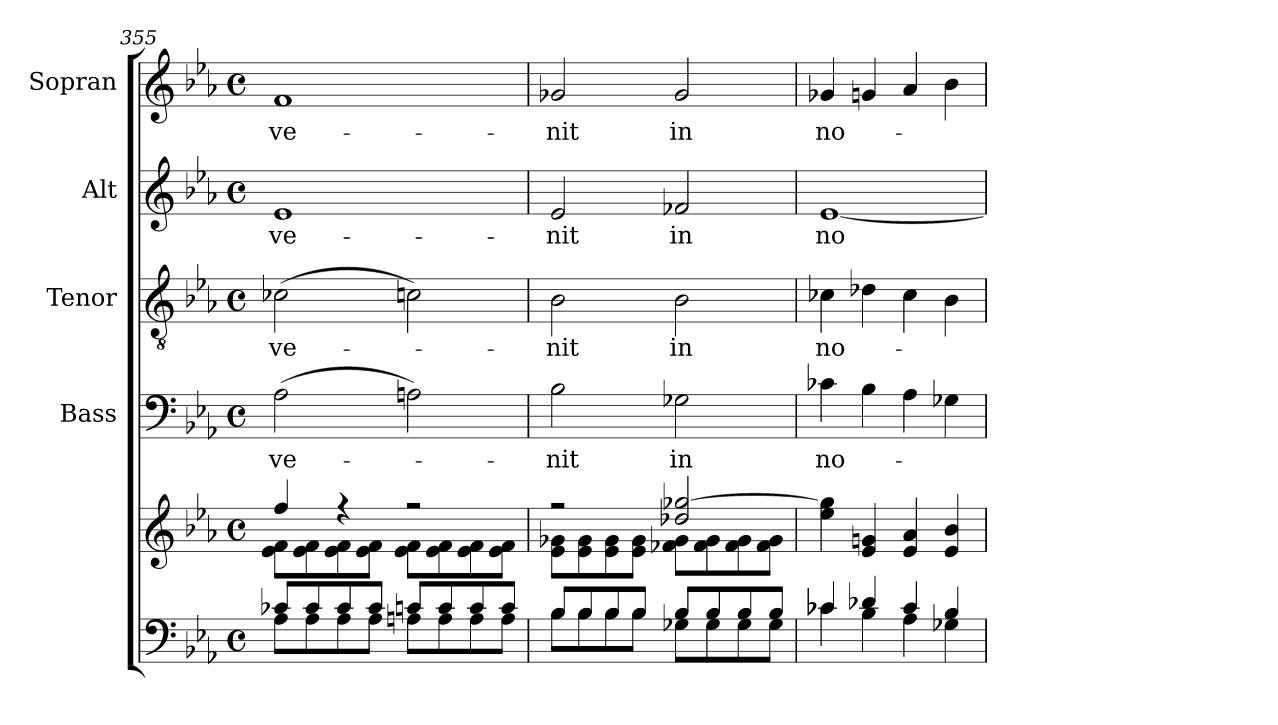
**kern	**kern	**kern	**text	**kern	**text	**kern	**text	**kern	**text
*part5	*part5	*part4	*part4	*part3	*part3	*part2	*part2	*part1	*part1
*staff6	*staff5	*staff4	*staff4	*staff3	*staff3	*staff2	*staff2	*staff1	*staff1
*	*	*I"Bass	*	*I"Tenor	*	*I"Alt	*	*I"Sopran	*
*	*	*I'B.	*	*I'T.	*	*I'A.	*	*I'S.	*
*clefF4	*clefG2	*clefF4	*	*clefGv2	*	*clefG2	*	*clefG2	*
*k[b-e-a-]	*k[b-e-a-]	*k[b-e-a-]	*	*k[b-e-a-]	*	*k[b-e-a-]	*	*k[b-e-a-]	*
*E-:	*E-:	*E-:	*	*E-:	*	*E-:	*	*E-:	*
*M4/4	*M4/4	*M4/4	*	*M4/4	*	*M4/4	*	*M4/4	*
*met(c)	*met(c)	*met(c)	*	*met(c)	*	*met(c)	*	*met(c)	*
=355	=355	=355	=355	=355	=355	=355	=355	=355	=355
*^	*^	*	*	*	*	*	*	*	*
!	!	!	!	!	!LO:LY:b	!	!LO:LY:b	!	!LO:LY:b	!	!LO:LY:b
8c-X/L	8A-\L	4ff/	8e-\ 8f\L	(>2A-\	ve-	(>2c-X\	ve-	1e-	ve-	1f	ve-
8c-/	8A-\	.	8e-\ 8f\	.	.	.	.	.	.	.	.
8c-/	8A-\	4rff	8e-\ 8f\	.	.	.	.	.	.	.	.
8c-/J	8A-\J	.	8e-\ 8f\J	.	.	.	.	.	.	.	.
8cn/L	8An\L	2rff	8e-\ 8f\L	2An\)	.	2cn\)	.	.	.	.	.
8c/	8A\	.	8e-\ 8f\	.	.	.	.	.	.	.	.
8c/	8A\	.	8e-\ 8f\	.	.	.	.	.	.	.	.
8c/J	8A\J	.	8e-\ 8f\J	.	.	.	.	.	.	.	.
!!LO:LB:g=z
=356	=356	=356	=356	=356	=356	=356	=356	=356	=356	=356	=356
!	!	!	!	!	!LO:LY:b	!	!LO:LY:b	!	!LO:LY:b	!	!LO:LY:b
8B-/L	8B-\L	2rff	8e-\ 8g-X\L	2B-\	-nit	2B-\	-nit	2e-/	-nit	2g-X/	-nit
8B-/	8B-\	.	8e-\ 8g-\	.	.	.	.	.	.	.	.
8B-/	8B-\	.	8e-\ 8g-\	.	.	.	.	.	.	.	.
8B-/J	8B-\J	.	8e-\ 8g-\J	.	.	.	.	.	.	.	.
!	!	!	!	!	!LO:LY:b	!	!LO:LY:b	!	!LO:LY:b	!	!LO:LY:b
8B-/L	8G-X\L	2dd-X/ [>2gg-X/	8f-X\ 8g-\L	2G-X\	in	2B-\	in	2f-X/	in	2g-/	in
8B-/	8G-\	.	8f-\ 8g-\	.	.	.	.	.	.	.	.
8B-/	8G-\	.	8f-\ 8g-\	.	.	.	.	.	.	.	.
8B-/J	8G-\J	.	8f-\ 8g-\J	.	.	.	.	.	.	.	.
=357	=357	=357	=357	=357	=357	=357	=357	=357	=357	=357	=357
!	!	!	!	!	!LO:LY:b	!	!LO:LY:b	!	!LO:LY:b	!	!LO:LY:b
*	*	*v	*v	*	*	*	*	*	*	*	*
4c-X/	4c-\	4ee-\ 4gg-\]	4c-X\	no-	4c-X\	no-	[1e-	no-	4g-X/	no-
4d-X/	4B-\	4e-/ 4gn/	4B-\	.	4d-X\	.	.	.	4gn/	.
4c-/	4A-\	4e-/ 4a-/	4A-\	.	4c-\	.	.	.	4a-/	.
4B-/	4G-X\	4e-/ 4b-/	4G-X\	.	4B-\	.	.	.	4b-\	.
*v	*v	*	*	*	*	*	*	*	*	*
=	=	=	=	=	=	=	=	=	=
*-	*-	*-	*-	*-	*-	*-	*-	*-	*-
